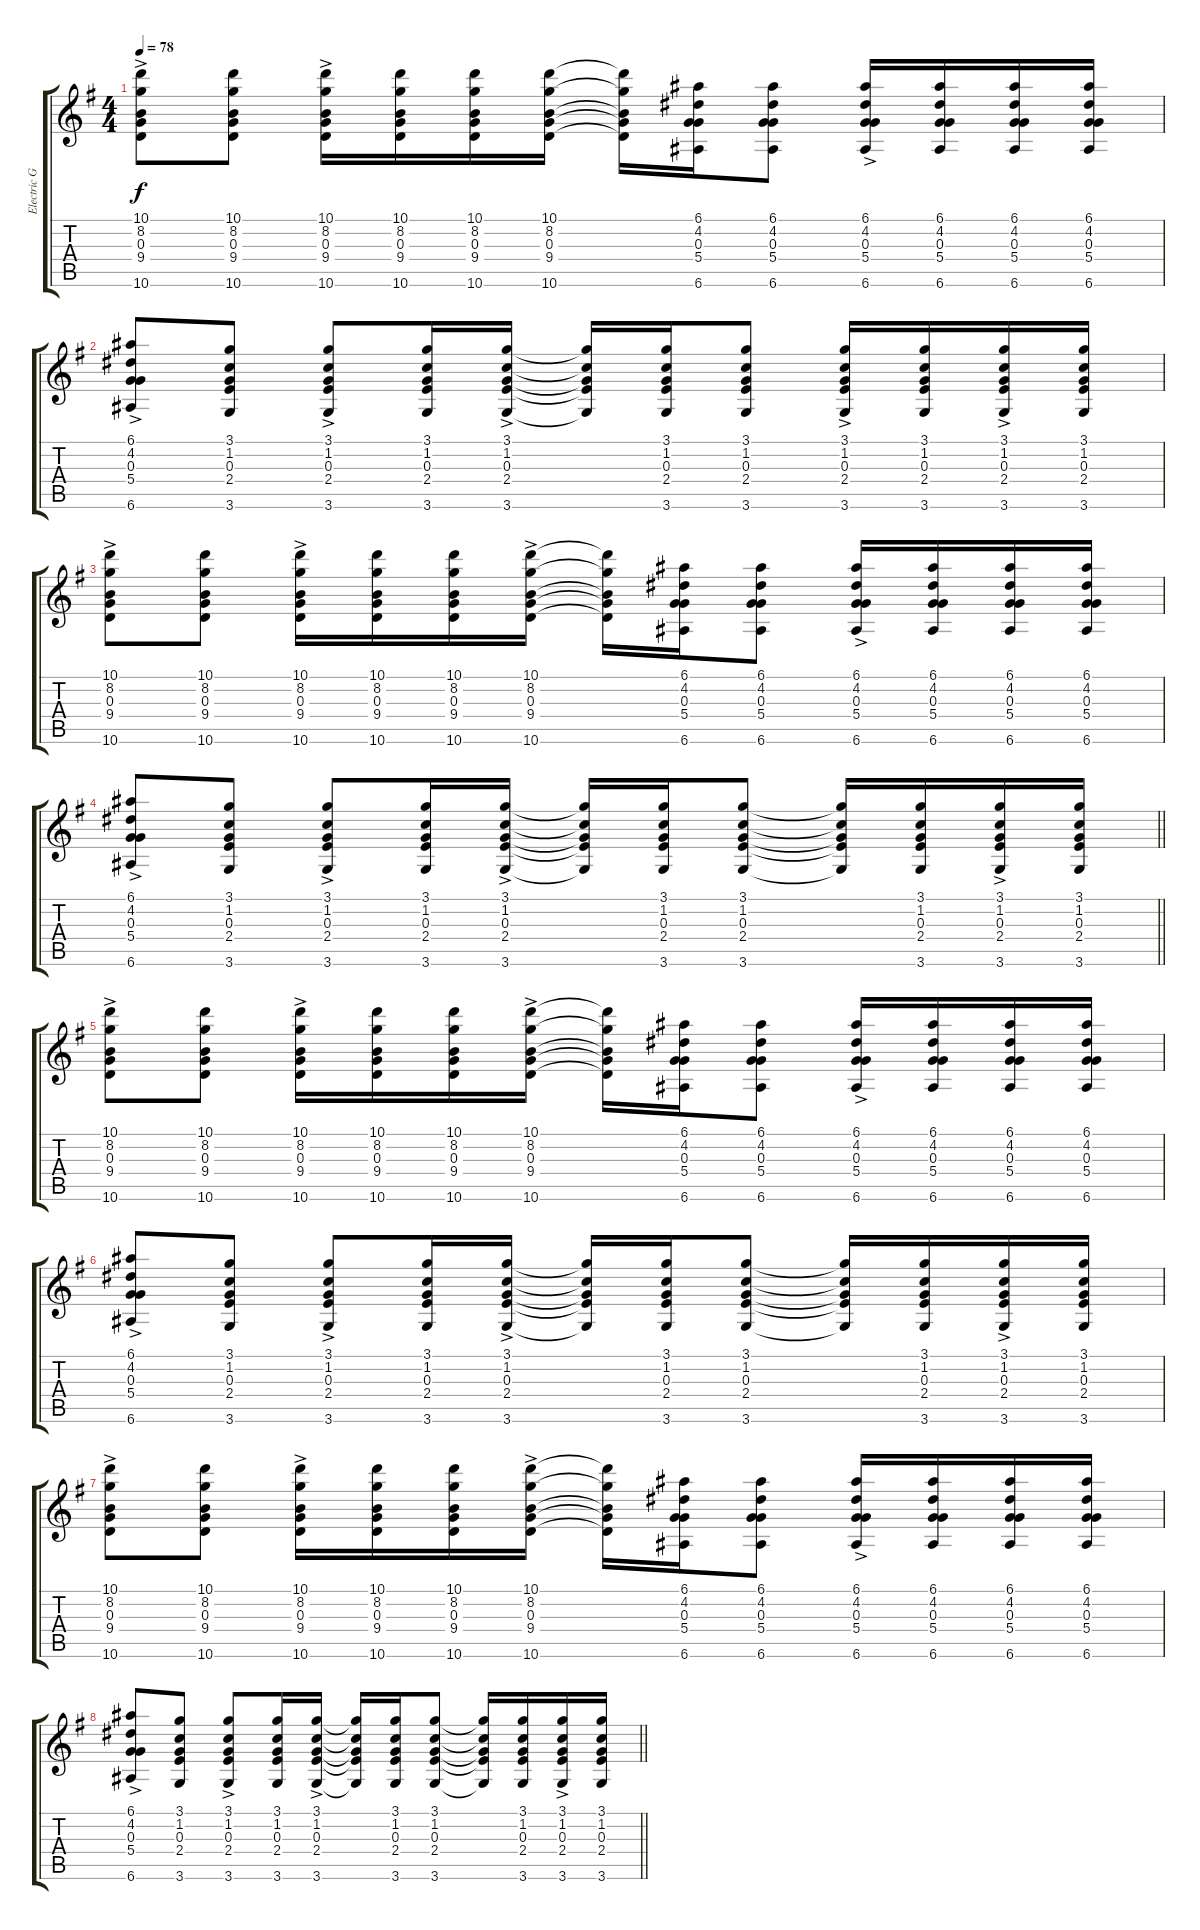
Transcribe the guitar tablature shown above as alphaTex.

\track ("Electric Guitar - Guitar Break" "Electric G") {instrument overdrivenguitar}
\staff {score tabs}
\tuning (E4 B3 G3 D3 A2 E2) {hide}
\ts (4 4)
\tempo 78
\clef g2
\ks g
(10.1{ac} 8.2{ac} 0.3{ac} 9.4{ac} 10.6{ac}).8{dy f} (10.1 8.2 0.3 9.4 10.6).8 (10.1{ac} 8.2{ac} 0.3{ac} 9.4{ac} 10.6{ac}).16 (10.1 8.2 0.3 9.4 10.6).16 (10.1 8.2 0.3 9.4 10.6).16 (10.1 8.2 0.3 9.4 10.6).16 (10.1{t} 8.2{t} 0.3{t} 9.4{t} 10.6{t}).16 (6.1 4.2 0.3 5.4 6.6).16 (6.1 4.2 0.3 5.4 6.6).8 (6.1{ac} 4.2{ac} 0.3{ac} 5.4{ac} 6.6{ac}).16 (6.1 4.2 0.3 5.4 6.6).16 (6.1 4.2 0.3 5.4 6.6).16 (6.1 4.2 0.3 5.4 6.6).16 |
(6.1{ac} 4.2{ac} 0.3{ac} 5.4{ac} 6.6{ac}).8 (3.1 1.2 0.3 2.4 3.6).8 (3.1{ac} 1.2{ac} 0.3{ac} 2.4{ac} 3.6{ac}).8 (3.1 1.2 0.3 2.4 3.6).16 (3.1{ac} 1.2{ac} 0.3{ac} 2.4{ac} 3.6{ac}).16 (3.1{t} 1.2{t} 0.3{t} 2.4{t} 3.6{t}).16 (3.1 1.2 0.3 2.4 3.6).16 (3.1 1.2 0.3 2.4 3.6).8 (3.1{ac} 1.2{ac} 0.3{ac} 2.4{ac} 3.6{ac}).16 (3.1 1.2 0.3 2.4 3.6).16 (3.1{ac} 1.2{ac} 0.3{ac} 2.4{ac} 3.6{ac}).16 (3.1 1.2 0.3 2.4 3.6).16 |
(10.1{ac} 8.2{ac} 0.3{ac} 9.4{ac} 10.6{ac}).8 (10.1 8.2 0.3 9.4 10.6).8 (10.1{ac} 8.2{ac} 0.3{ac} 9.4{ac} 10.6{ac}).16 (10.1 8.2 0.3 9.4 10.6).16 (10.1 8.2 0.3 9.4 10.6).16 (10.1{ac} 8.2{ac} 0.3{ac} 9.4{ac} 10.6{ac}).16 (10.1{t} 8.2{t} 0.3{t} 9.4{t} 10.6{t}).16 (6.1 4.2 0.3 5.4 6.6).16 (6.1 4.2 0.3 5.4 6.6).8 (6.1{ac} 4.2{ac} 0.3{ac} 5.4{ac} 6.6{ac}).16 (6.1 4.2 0.3 5.4 6.6).16 (6.1 4.2 0.3 5.4 6.6).16 (6.1 4.2 0.3 5.4 6.6).16 |
\barLineRight lightlight
(6.1{ac} 4.2{ac} 0.3{ac} 5.4{ac} 6.6{ac}).8 (3.1 1.2 0.3 2.4 3.6).8 (3.1{ac} 1.2{ac} 0.3{ac} 2.4{ac} 3.6{ac}).8 (3.1 1.2 0.3 2.4 3.6).16 (3.1{ac} 1.2{ac} 0.3{ac} 2.4{ac} 3.6{ac}).16 (3.1{t} 1.2{t} 0.3{t} 2.4{t} 3.6{t}).16 (3.1 1.2 0.3 2.4 3.6).16 (3.1 1.2 0.3 2.4 3.6).8 (3.1{t} 1.2{t} 0.3{t} 2.4{t} 3.6{t}).16 (3.1 1.2 0.3 2.4 3.6).16 (3.1{ac} 1.2{ac} 0.3{ac} 2.4{ac} 3.6{ac}).16 (3.1 1.2 0.3 2.4 3.6).16 |
(10.1{ac} 8.2{ac} 0.3{ac} 9.4{ac} 10.6{ac}).8 (10.1 8.2 0.3 9.4 10.6).8 (10.1{ac} 8.2{ac} 0.3{ac} 9.4{ac} 10.6{ac}).16 (10.1 8.2 0.3 9.4 10.6).16 (10.1 8.2 0.3 9.4 10.6).16 (10.1{ac} 8.2{ac} 0.3{ac} 9.4{ac} 10.6{ac}).16 (10.1{t} 8.2{t} 0.3{t} 9.4{t} 10.6{t}).16 (6.1 4.2 0.3 5.4 6.6).16 (6.1 4.2 0.3 5.4 6.6).8 (6.1{ac} 4.2{ac} 0.3{ac} 5.4{ac} 6.6{ac}).16 (6.1 4.2 0.3 5.4 6.6).16 (6.1 4.2 0.3 5.4 6.6).16 (6.1 4.2 0.3 5.4 6.6).16 |
(6.1{ac} 4.2{ac} 0.3{ac} 5.4{ac} 6.6{ac}).8 (3.1 1.2 0.3 2.4 3.6).8 (3.1{ac} 1.2{ac} 0.3{ac} 2.4{ac} 3.6{ac}).8 (3.1 1.2 0.3 2.4 3.6).16 (3.1{ac} 1.2{ac} 0.3{ac} 2.4{ac} 3.6{ac}).16 (3.1{t} 1.2{t} 0.3{t} 2.4{t} 3.6{t}).16 (3.1 1.2 0.3 2.4 3.6).16 (3.1 1.2 0.3 2.4 3.6).8 (3.1{t} 1.2{t} 0.3{t} 2.4{t} 3.6{t}).16 (3.1 1.2 0.3 2.4 3.6).16 (3.1{ac} 1.2{ac} 0.3{ac} 2.4{ac} 3.6{ac}).16 (3.1 1.2 0.3 2.4 3.6).16 |
(10.1{ac} 8.2{ac} 0.3{ac} 9.4{ac} 10.6{ac}).8 (10.1 8.2 0.3 9.4 10.6).8 (10.1{ac} 8.2{ac} 0.3{ac} 9.4{ac} 10.6{ac}).16 (10.1 8.2 0.3 9.4 10.6).16 (10.1 8.2 0.3 9.4 10.6).16 (10.1{ac} 8.2{ac} 0.3{ac} 9.4{ac} 10.6{ac}).16 (10.1{t} 8.2{t} 0.3{t} 9.4{t} 10.6{t}).16 (6.1 4.2 0.3 5.4 6.6).16 (6.1 4.2 0.3 5.4 6.6).8 (6.1{ac} 4.2{ac} 0.3{ac} 5.4{ac} 6.6{ac}).16 (6.1 4.2 0.3 5.4 6.6).16 (6.1 4.2 0.3 5.4 6.6).16 (6.1 4.2 0.3 5.4 6.6).16 |
\barLineRight lightlight
(6.1{ac} 4.2{ac} 0.3{ac} 5.4{ac} 6.6{ac}).8 (3.1 1.2 0.3 2.4 3.6).8 (3.1{ac} 1.2{ac} 0.3{ac} 2.4{ac} 3.6{ac}).8 (3.1 1.2 0.3 2.4 3.6).16 (3.1{ac} 1.2{ac} 0.3{ac} 2.4{ac} 3.6{ac}).16 (3.1{t} 1.2{t} 0.3{t} 2.4{t} 3.6{t}).16 (3.1 1.2 0.3 2.4 3.6).16 (3.1 1.2 0.3 2.4 3.6).8 (3.1{t} 1.2{t} 0.3{t} 2.4{t} 3.6{t}).16 (3.1 1.2 0.3 2.4 3.6).16 (3.1{ac} 1.2{ac} 0.3{ac} 2.4{ac} 3.6{ac}).16 (3.1 1.2 0.3 2.4 3.6).16
